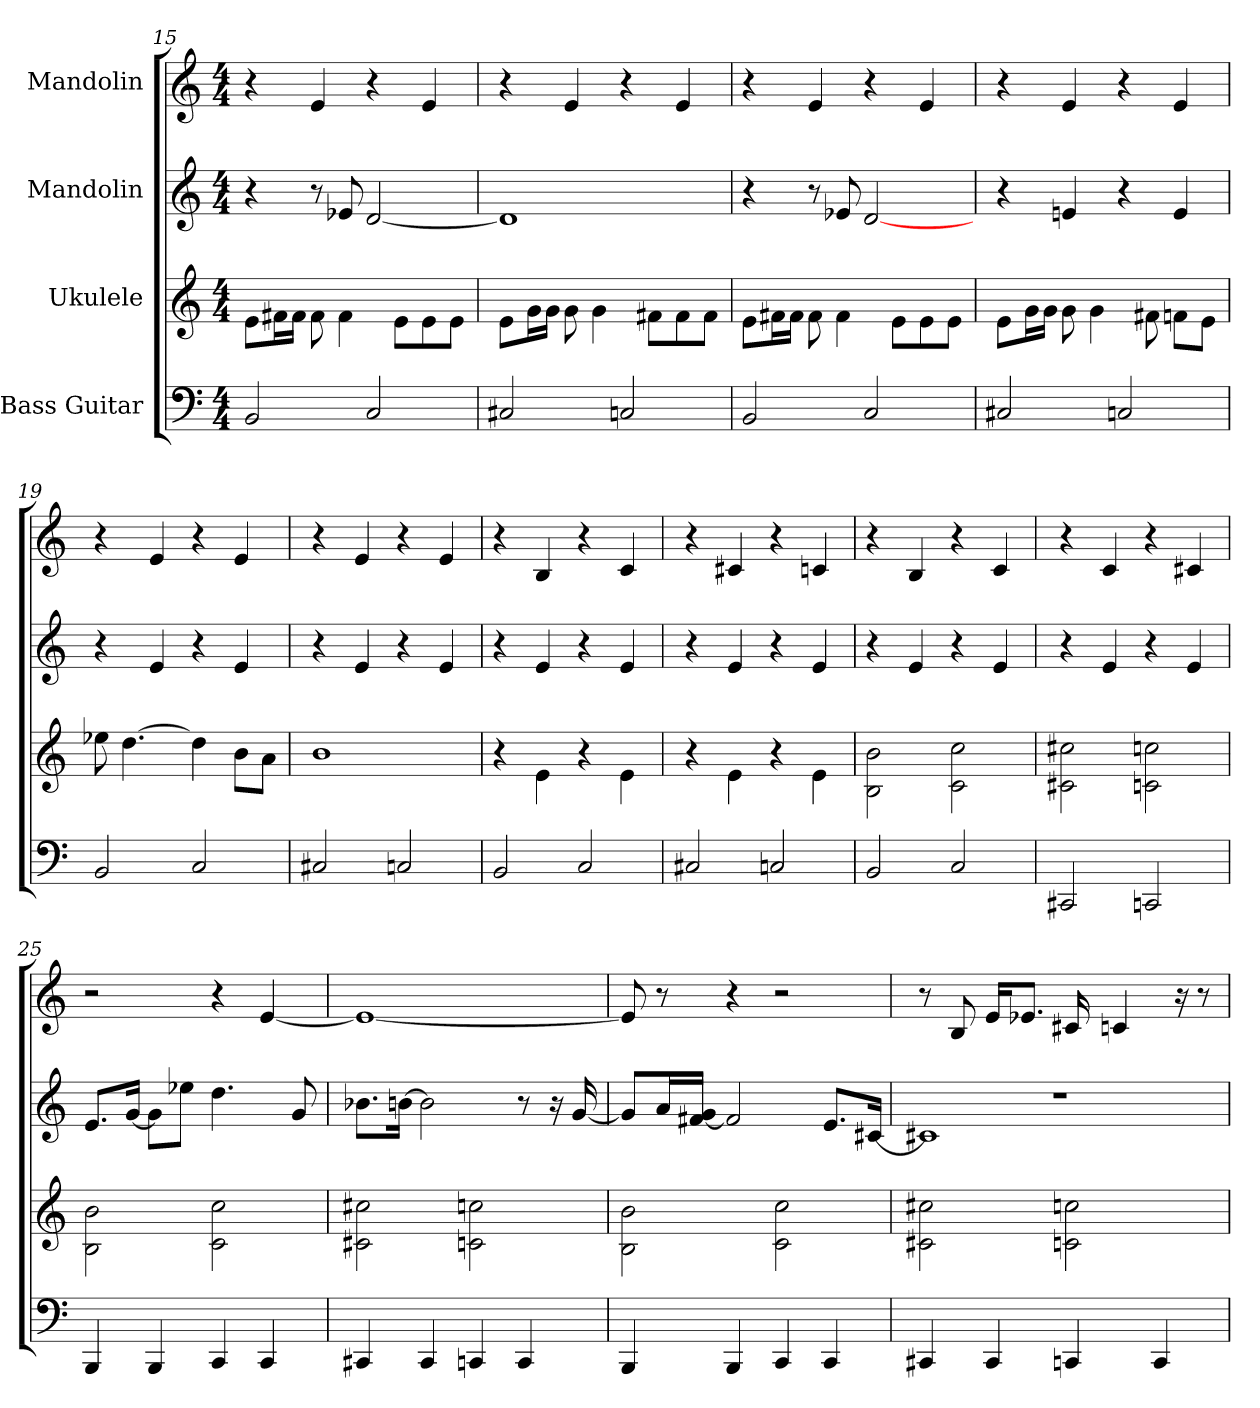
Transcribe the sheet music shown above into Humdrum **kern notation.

**kern	**kern	**kern	**kern
*part4	*part3	*part2	*part1
*staff4	*staff3	*staff2	*staff1
*I"Bass Guitar	*I"Ukulele	*I"Mandolin	*I"Mandolin
*	*	*clefG2	*clefG2
*k[]	*k[]	*k[]	*k[]
*C:	*C:	*C:	*C:
*M4/4	*M4/4	*M4/4	*M4/4
=15	=15	=15	=15
2BBi/	8ej\L	4r	4r
.	16f#j\L	.	.
.	16f#j\JJ	.	.
.	8f#j\	8r	4eZ/
.	4f#j\	8e-XV/	.
2Ci/	.	[2dV/	4r
.	8ej\L	.	.
.	8ej\	.	4eZ/
.	8ej\J	.	.
=16	=16	=16	=16
2C#i/	8ej\L	1dV]	4r
.	16gj\L	.	.
.	16gj\JJ	.	.
.	8gj\	.	4eZ/
.	4gj\	.	.
2Ci/	.	.	4r
.	8f#j\L	.	.
.	8f#j\	.	4eZ/
.	8f#j\J	.	.
!!LO:LB:g=z
=17	=17	=17	=17
2BBi/	8ej\L	4r	4r
.	16f#j\L	.	.
.	16f#j\JJ	.	.
.	8f#j\	8r	4eZ/
.	4f#j\	8e-XV/	.
2Ci/	.	[2dV/	4r
.	8ej\L	.	.
.	8ej\	.	4eZ/
.	8ej\J	.	.
=18	=18	=18	=18
2C#i/	8ej\L	4r	4r
.	16gj\L	.	.
.	16gj\JJ	.	.
.	8gj\	4enZ/	4eZ/
.	4gj\	.	.
2Ci/	.	4r	4r
.	8f#j\	.	.
.	8fj\L	4eZ/	4eZ/
.	8ej\J	.	.
=19	=19	=19	=19
2BBi/	8ee-j\	4r	4r
.	[4.ddj\	.	.
.	.	4eZ/	4eZ/
2Ci/	4ddj\]	4r	4r
.	8bj\L	4eZ/	4eZ/
.	8aj\J	.	.
!!LO:PB:g=z
=20	=20	=20	=20
2C#i/	1bj	4r	4r
.	.	4eZ/	4eZ/
2Ci/	.	4r	4r
.	.	4eZ/	4eZ/
=21	=21	=21	=21
2BBi/	4r	4r	4r
.	4ej\	4eZ/	4BZ/
2Ci/	4r	4r	4r
.	4ej\	4eZ/	4cZ/
=22	=22	=22	=22
2C#i/	4r	4r	4r
.	4ej\	4eZ/	4c#XZ/
2Ci/	4r	4r	4r
.	4ej\	4eZ/	4cnZ/
=23	=23	=23	=23
2BBi/	2Bj\ 2bj	4r	4r
.	.	4eZ/	4BZ/
2Ci/	2cj\ 2ccj	4r	4r
.	.	4eZ/	4cZ/
=24	=24	=24	=24
2CC#i/	2c#j\ 2cc#j	4r	4r
.	.	4eZ/	4cZ/
2CCi/	2cj\ 2ccj	4r	4r
.	.	4eZ/	4c#XZ/
!!LO:LB:g=z
=25	=25	=25	=25
4BBBi/	2Bj\ 2bj	8.eV/L	2r
.	.	[16gV/Jk	.
4BBBi/	.	8gV\L]	.
.	.	8ee-XV\J	.
4CCi/	2cj\ 2ccj	4.ddV\	4r
4CCi/	.	.	[4eZ/
.	.	8gV/	.
=26	=26	=26	=26
4CC#i/	2c#j\ 2cc#j	8.b-XV\L	1eZ_
.	.	[16bnV\Jk	.
4CC#i/	.	2bV\]	.
4CCi/	2cj\ 2ccj	.	.
4CCi/	.	8r	.
.	.	16r	.
.	.	[16gV/	.
=27	=27	=27	=27
4BBBi/	2Bj\ 2bj	8gV/L]	8eZ/]
.	.	16aV/L	8r
.	.	[16f#XV/ 16gVJJ	.
4BBBi/	.	2f#N/]	4r
4CCi/	2cj\ 2ccj	.	2r
4CCi/	.	8.eN/L	.
.	.	[16c#XN/Jk	.
!!LO:LB:g=z
=28	=28	=28	=28
*	*	*^	*
4CC#i/	2c#j\ 2cc#j	1r	1c#XV]	8r
.	.	.	.	8BZ/
4CC#i/	.	.	.	16eZ/KL
.	.	.	.	8.e-XZ/J
4CCi/	2cj\ 2ccj	.	.	16c#XZ/
.	.	.	.	4cnZ/
4CCi/	.	.	.	.
.	.	.	.	16r
.	.	.	.	8r
*	*	*v	*v	*
=	=	=	=
*-	*-	*-	*-
